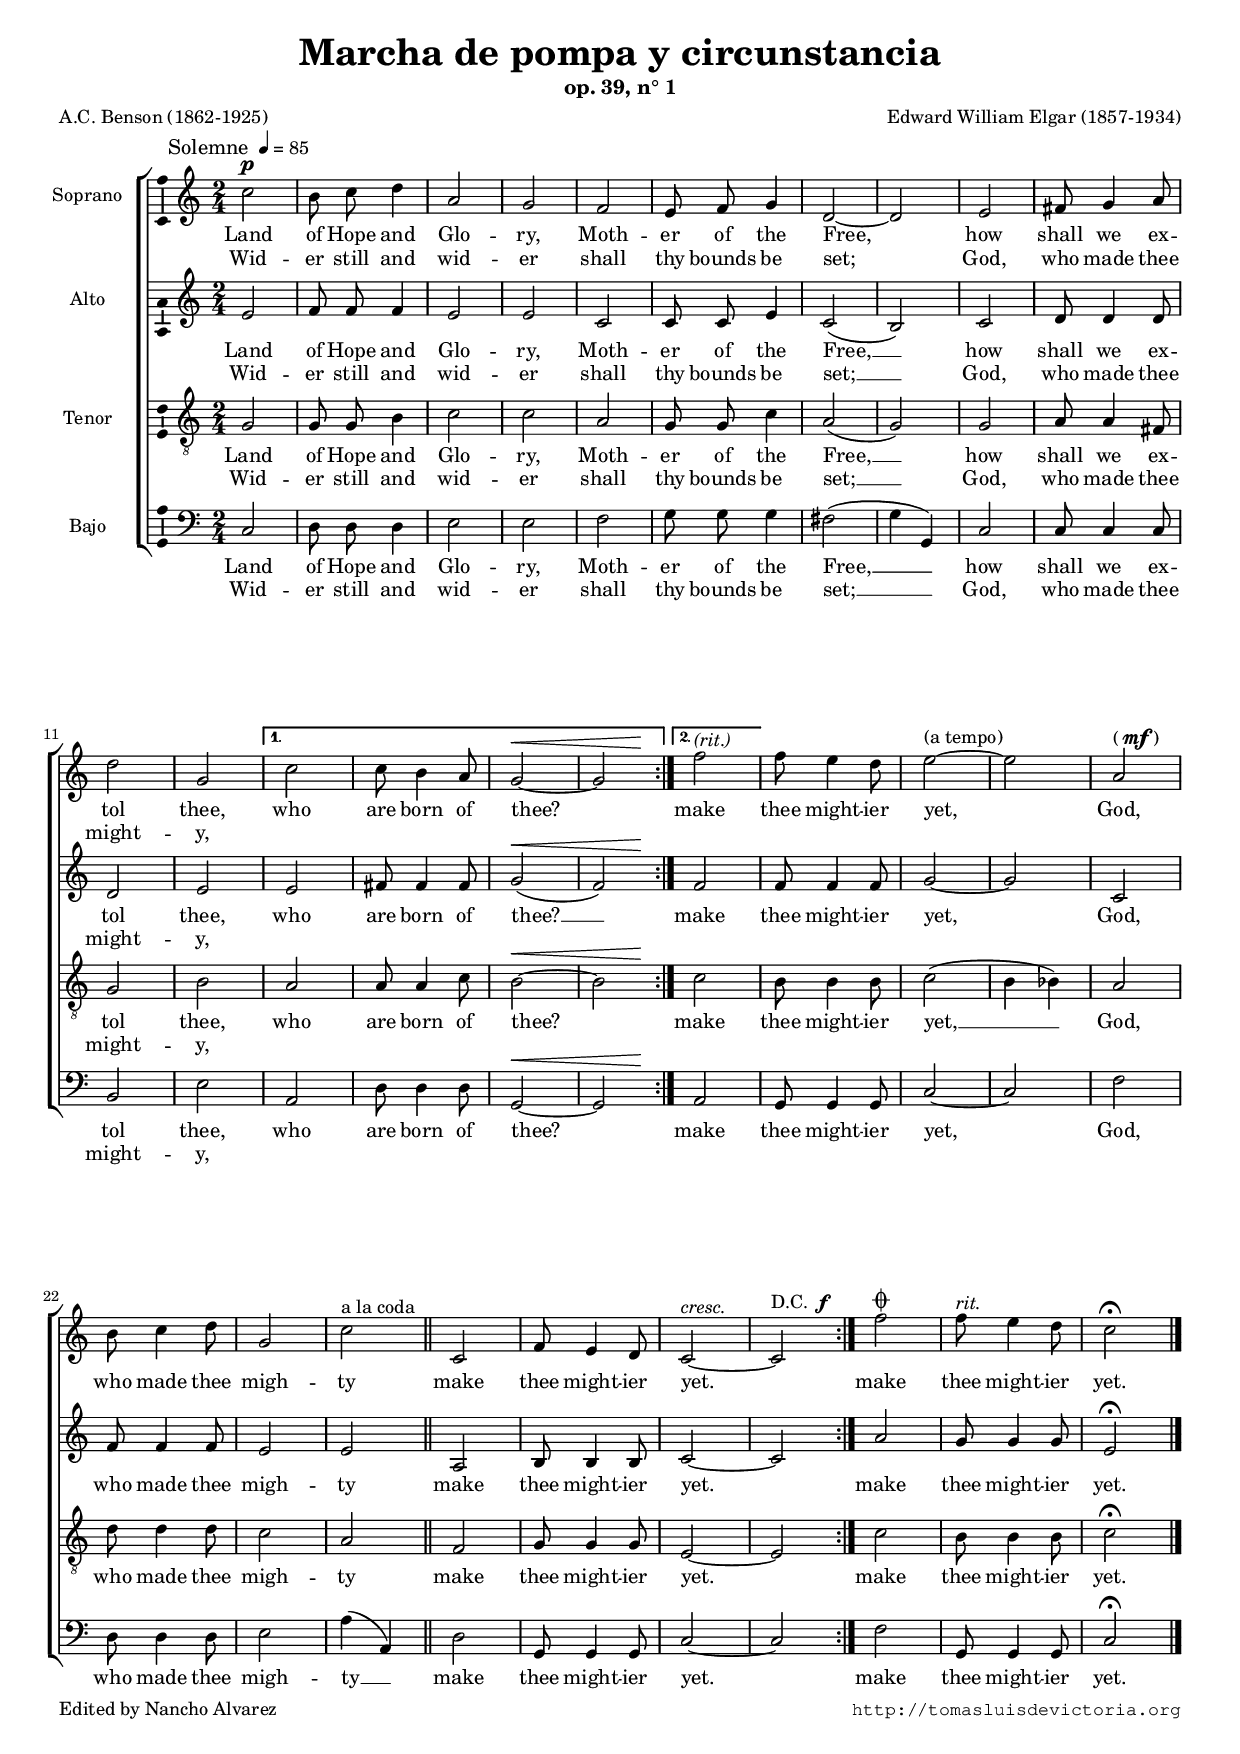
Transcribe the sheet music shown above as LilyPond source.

\version "2.11.45"

#(set-default-paper-size "a4")
#(set-global-staff-size 16)
#(ly:set-option 'point-and-click #f)

ss=\once \set suggestAccidentals = ##t


\header {
	title=\markup{\bigger \bigger "Marcha de pompa y circunstancia" }
	subtitle="op. 39, n° 1"
%	subsubtitle="estrenada en 1901"
	composer="Edward William Elgar (1857-1934)"
	poet="A.C. Benson (1862-1925)"
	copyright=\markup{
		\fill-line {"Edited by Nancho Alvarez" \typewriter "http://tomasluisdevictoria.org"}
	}
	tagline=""
}

global={\key d \major \time 2/4 \repeat volta 2 {\skip 2*12} \alternative {{\skip 2*4}{\skip 2}} \skip 2*11 \bar ":|" \skip 2*3 \bar "|." }


cantus=\relative c''{
	\dynamicUp
	\once \override Voice . TextScript #'X-offset = #-9
	\once \override Voice . TextScript #'padding = #3
	s4*0^\markup{\bigger "Solemne " \smaller \smaller \general-align #Y #DOWN \note #"4" #1  "= 85" } 
	d2^\p
	cis8 d e4
	b2 
	a 
	g 
	fis8 g a4
	e2 ~
	e
	fis gis8 a4 b8 
	e2 
	a,
	d d8 cis4 b8
	a2\< ~
	<<a2 {s8 s s s\!}>>
	g'2^\markup{\italic (rit.)}
	g8 fis4 e8 
	fis2^\markup{"(a tempo)"} ~
	fis
	b,^\markup{"(" \dynamic mf ")"}
	cis8 d4 e8
	a,2
	d^\markup{"a la coda"} \bar "||"
	d, g8 fis4 e8
	d2^\markup{\italic "cresc."} ~
	d^\markup{"D.C. " \smaller \dynamic f}
	g'2^\coda g8^\markup{\italic "rit."} fis4 e8 d2^\fermata
}

altus=\relative c'{
	\dynamicUp
	fis2
	g8 g g4
	fis2
	fis
	d
	d8 d fis4
	d2(
	cis)
	d
	e8 e4 e8
	e2 
	fis
	fis
	gis8 gis4 gis8
	a2(\< 
	<<g) {s8 s s s\!}>>
	g2
	g8 g4 g8
	a2 ~
	a
	d,
	g8 g4 g8
	fis2
	fis
	b,
	cis8 cis4 cis8
	d2 ~
	d
	b'2 a8 a4 a8 fis2^\fermata
}

tenor=\relative c'{
	\dynamicUp
	a2
	a8 a cis4
	d2 
	d b
	a8 a d4
	b2(
	a2)
	a
	b8 b4 gis8
	a2 
	cis b
	b8 b4 d8
	cis2\< ~
	<<cis {s8 s s s\!}>>
	d2
	cis8 cis4 cis8
	d2(
	cis4 c)
	b2
	e8 e4 e8
	d2 
	b
	g2 a8 a4 a8
	fis2 ~
	fis
	d'2 cis8 cis4 cis8 d2^\fermata
}

bassus=\relative c{
	\dynamicUp
	d2
	e8 e e4
	fis2 
	fis g
	a8 a a4
	gis2(
	a4 a,)
	d2
	d8 d4 d8
	cis2
	fis 
	b,
	e8 e4 e8
	a,2\< ~
	<<a {s8 s s s\!}>>
	b2
	a8 a4 a8
	d2 ~
	d
	g
	e8 e4 e8
	fis2
	b4( b,)
	e2
	a,8 a4 a8
	d2 ~
	d
	g2 a,8 a4 a8 d2^\fermata
}


textocantus=\lyricmode{
Land of Hope and Glo -- ry,
Moth -- er of the Free,
how shall we ex -- tol thee,
who are born of thee?
make thee might -- ier yet,
God, who made thee migh -- ty
make thee might -- ier yet.
make thee might -- ier yet.

}
textocantusb=\lyricmode{
Wid -- er still and wid -- er shall thy bounds be set;
God, who made thee might -- y,
}


textoaltus=\lyricmode{
Land of Hope and Glo -- ry,
Moth -- er of the Free, __
how shall we ex -- tol thee,
who are born of thee? __
make thee might -- ier yet,
God, who made thee migh -- ty
make thee might -- ier yet.
make thee might -- ier yet.
}
textoaltusb=\lyricmode{
Wid -- er still and wid -- er shall thy bounds be set; __
God, who made thee might -- y,	
}

textotenor=\lyricmode{
Land of Hope and Glo -- ry,
Moth -- er of the Free, __
how shall we ex -- tol thee,
who are born of thee?
make thee might -- ier yet, __
God, who made thee migh -- ty
make thee might -- ier yet.
make thee might -- ier yet.
}
textotenorb=\lyricmode{
Wid -- er still and wid -- er shall thy bounds be set; __
God, who made thee might -- y,	
	
}

textobassus=\lyricmode{
Land of Hope and Glo -- ry,
Moth -- er of the Free, __
how shall we ex -- tol thee,
who are born of thee?
make thee might -- ier yet,
God, who made thee migh -- ty __
make thee might -- ier yet.
make thee might -- ier yet.
}
textobassusb=\lyricmode{
Wid -- er still and wid -- er shall thy bounds be set; __
God, who made thee might -- y,	
}



\score {\transpose d c{
\new ChoirStaff<<

	\new Staff <<\global
	\new Voice="v1" {
		\set Staff.instrumentName="Soprano " 
		\clef "treble"
		\cantus }
	\new Lyrics \lyricsto "v1" {\textocantus }
	\new Lyrics \lyricsto "v1" {\textocantusb }
	>>

	
	\new Staff << \global
	\new Voice="v2" {
		\set Staff.instrumentName="Alto "
		\clef "treble" 
		\altus}
	\new Lyrics \lyricsto "v2" {\textoaltus }
	\new Lyrics \lyricsto "v2" {\textoaltusb }
	>>

	
	\new Staff <<\global
	\new Voice="v3" {
		\set Staff.instrumentName="Tenor "
		\clef "G_8"
		\tenor }
	\new Lyrics \lyricsto "v3" {\textotenor }
	\new Lyrics \lyricsto "v3" {\textotenorb }
	>>
	

	\new Staff <<\global
	\new Voice="v4" {
		\set Staff.instrumentName="Bajo "
		\clef "bass" 
		\bassus }
	\new Lyrics \lyricsto "v4" {\textobassus }
	\new Lyrics \lyricsto "v4" {\textobassusb }
	>>
	
>>

	}%transpose
	
\layout{ 
	\context {\Lyrics \override VerticalAxisGroup #'minimum-Y-extent = #'(-0 . 0) }
	\context {\Score \override BarNumber #'padding = #2 }
	\context {\Lyrics 
		%\override LyricText #'font-size = #2 
		\override LyricHyphen #'minimum-distance = #0.33
	}
	%\context {\Voice melismaBusyProperties = #'() }
	%\context { \RemoveEmptyStaffContext }
	\context {\Staff 
		autoBeaming = ##f
		hairpinToBarline = ##t
		\consists Ambitus_engraver 
	}
}

%\midi {}

}


\paper{
	evenHeaderMarkup=\markup  \fill-line { \fromproperty #'page:page-number-string "Marcha de pompa y circunstancia" "Elgar" }
	oddHeaderMarkup= \markup  \fill-line { \on-the-fly #not-first-page "Elgar" \on-the-fly #not-first-page "Marcha de pompa y circunstancia" \on-the-fly #not-first-page \fromproperty #'page:page-number-string }
	system-count=3
	line-width=19.0\cm
	between-system-padding = 0
	ragged-last-bottom = ##f
	foot-distance = 2\mm
}
